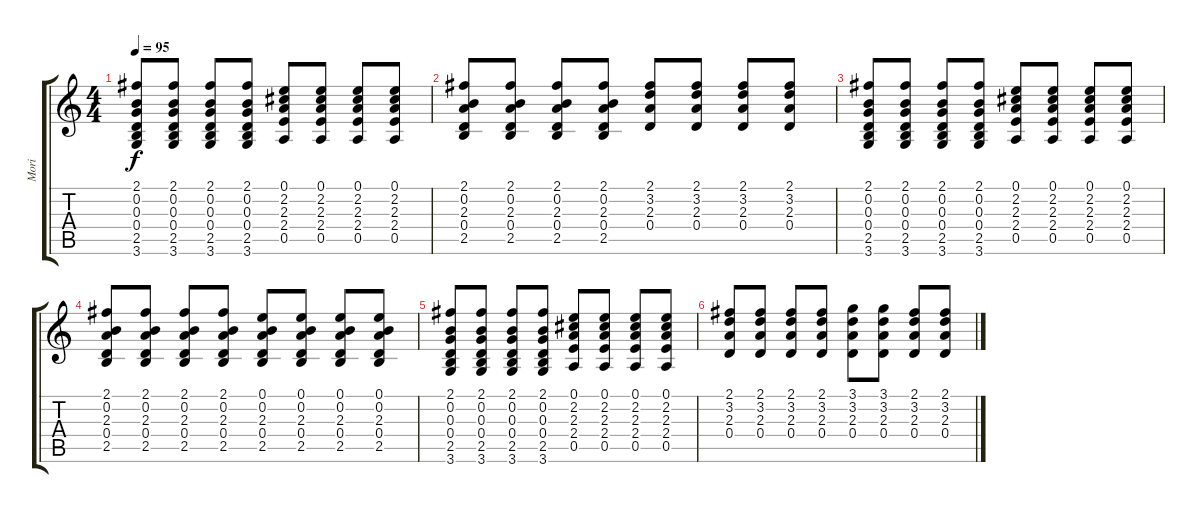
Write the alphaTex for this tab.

\track ("Mori" "Mori") {instrument distortionguitar}
\staff {score tabs}
\tuning (E4 B3 G3 D3 A2 E2) {hide}
\ts (4 4)
\tempo 95
\clef g2
\ks c
(2.1 0.2 0.3 0.4 2.5 3.6).8{dy f} (2.1 0.2 0.3 0.4 2.5 3.6).8 (2.1 0.2 0.3 0.4 2.5 3.6).8 (2.1 0.2 0.3 0.4 2.5 3.6).8 (0.1 2.2 2.3 2.4 0.5).8 (0.1 2.2 2.3 2.4 0.5).8 (0.1 2.2 2.3 2.4 0.5).8 (0.1 2.2 2.3 2.4 0.5).8 |
(2.1 0.2 2.3 0.4 2.5).8 (2.1 0.2 2.3 0.4 2.5).8 (2.1 0.2 2.3 0.4 2.5).8 (2.1 0.2 2.3 0.4 2.5).8 (2.1 3.2 2.3 0.4).8 (2.1 3.2 2.3 0.4).8 (2.1 3.2 2.3 0.4).8 (2.1 3.2 2.3 0.4).8 |
(2.1 0.2 0.3 0.4 2.5 3.6).8 (2.1 0.2 0.3 0.4 2.5 3.6).8 (2.1 0.2 0.3 0.4 2.5 3.6).8 (2.1 0.2 0.3 0.4 2.5 3.6).8 (0.1 2.2 2.3 2.4 0.5).8 (0.1 2.2 2.3 2.4 0.5).8 (0.1 2.2 2.3 2.4 0.5).8 (0.1 2.2 2.3 2.4 0.5).8 |
(2.1 0.2 2.3 0.4 2.5).8 (2.1 0.2 2.3 0.4 2.5).8 (2.1 0.2 2.3 0.4 2.5).8 (2.1 0.2 2.3 0.4 2.5).8 (0.1 0.2 2.3 0.4 2.5).8 (0.1 0.2 2.3 0.4 2.5).8 (0.1 0.2 2.3 0.4 2.5).8 (0.1 0.2 2.3 0.4 2.5).8 |
(2.1 0.2 0.3 0.4 2.5 3.6).8 (2.1 0.2 0.3 0.4 2.5 3.6).8 (2.1 0.2 0.3 0.4 2.5 3.6).8 (2.1 0.2 0.3 0.4 2.5 3.6).8 (0.1 2.2 2.3 2.4 0.5).8 (0.1 2.2 2.3 2.4 0.5).8 (0.1 2.2 2.3 2.4 0.5).8 (0.1 2.2 2.3 2.4 0.5).8 |
(2.1 3.2 2.3 0.4).8 (2.1 3.2 2.3 0.4).8 (2.1 3.2 2.3 0.4).8 (2.1 3.2 2.3 0.4).8 (3.1 3.2 2.3 0.4).8 (3.1 3.2 2.3 0.4).8 (2.1 3.2 2.3 0.4).8 (2.1 3.2 2.3 0.4).8
